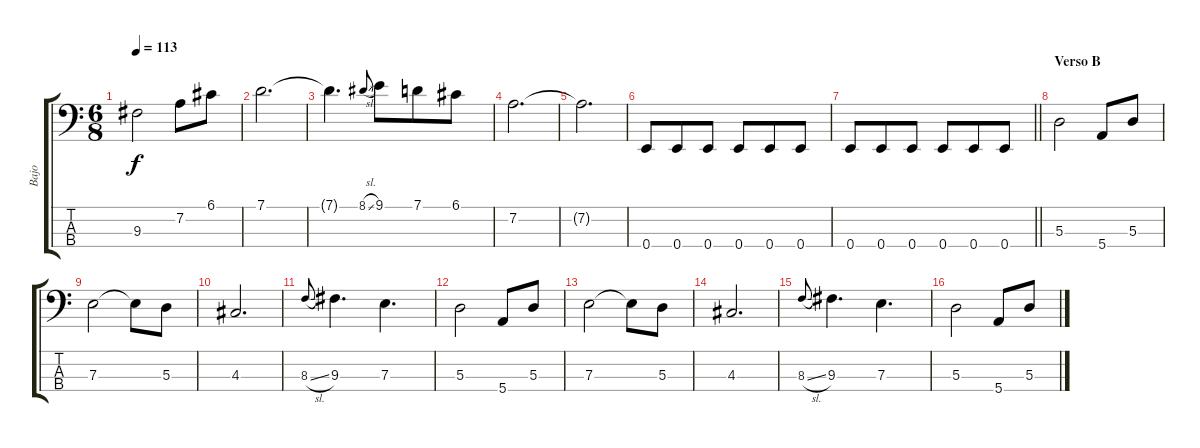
\track ("Bajo" "Bajo") {instrument electricbassfinger}
\staff {score tabs}
\tuning (G2 D2 A1 E1) {hide}
\ts (6 8)
\tempo 113
\clef f4
\ks c
9.3{t}.2{dy f} 7.2.8 6.1.8 |
7.1.2{d} |
7.1{t}.4{d} 8.1{sl}.8{gr onbeat} 9.1.8 7.1.8 6.1.8 |
7.2.2{d} |
7.2{t}.2{d} |
0.4.8 0.4.8 0.4.8 0.4.8 0.4.8 0.4.8 |
\barLineRight lightlight
0.4.8 0.4.8 0.4.8 0.4.8 0.4.8 0.4.8 |
\section ("" "Verso B")
5.3.2 5.4.8 5.3.8 |
7.3.2 7.3{t}.8 5.3.8 |
4.3.2{d} |
8.3{sl}.8{gr onbeat} 9.3.4{d} 7.3.4{d} |
5.3.2 5.4.8 5.3.8 |
7.3.2 7.3{t}.8 5.3.8 |
4.3.2{d} |
8.3{sl}.8{gr onbeat} 9.3.4{d} 7.3.4{d} |
5.3.2 5.4.8 5.3.8
